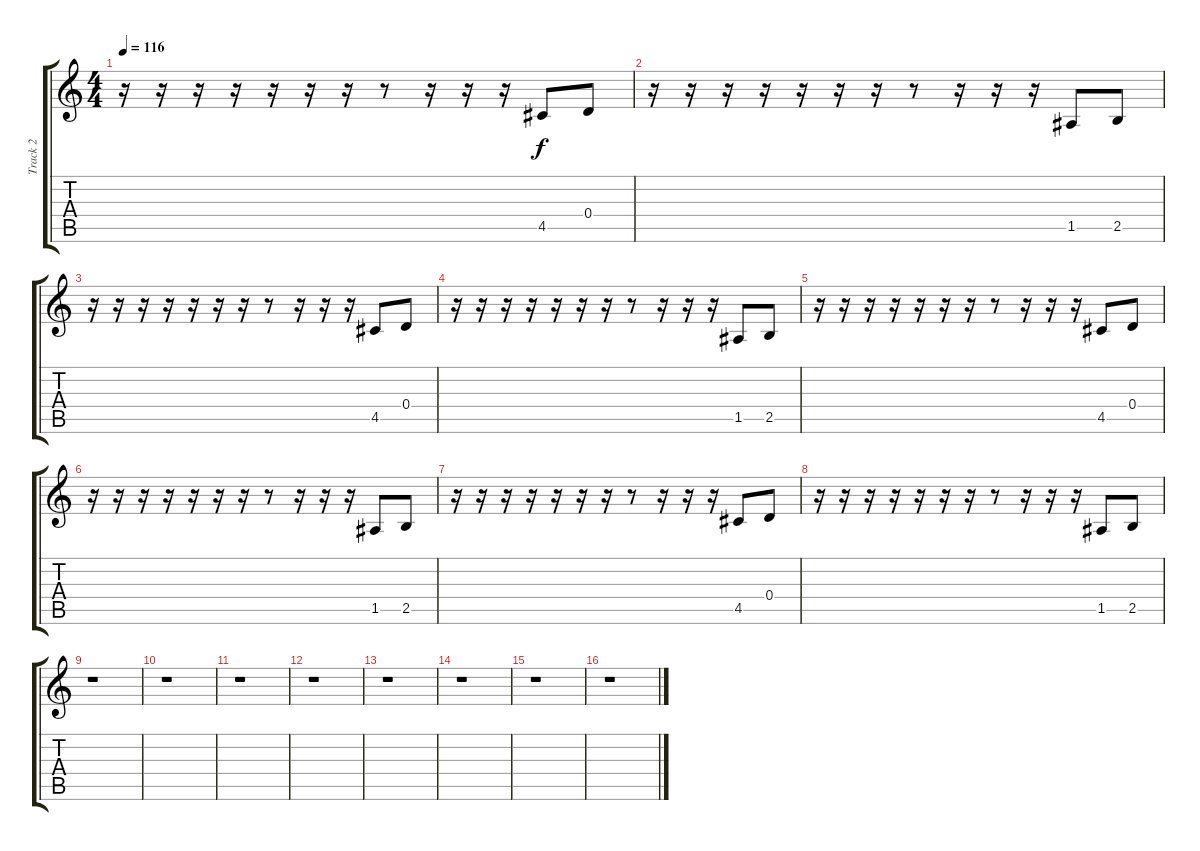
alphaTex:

\track ("Track 2" "Track 2") {instrument synthbass1}
\staff {score tabs}
\tuning (E4 B3 G3 D3 A2 E2) {hide}
\ts (4 4)
\tempo 116
\clef g2
\ks c
r.16{dy f} r.16 r.16 r.16 r.16 r.16 r.16 r.8 r.16 r.16 r.16 4.5.8 0.4.8 |
r.16 r.16 r.16 r.16 r.16 r.16 r.16 r.8 r.16 r.16 r.16 1.5.8 2.5.8 |
r.16 r.16 r.16 r.16 r.16 r.16 r.16 r.8 r.16 r.16 r.16 4.5.8 0.4.8 |
r.16 r.16 r.16 r.16 r.16 r.16 r.16 r.8 r.16 r.16 r.16 1.5.8 2.5.8 |
r.16 r.16 r.16 r.16 r.16 r.16 r.16 r.8 r.16 r.16 r.16 4.5.8 0.4.8 |
r.16 r.16 r.16 r.16 r.16 r.16 r.16 r.8 r.16 r.16 r.16 1.5.8 2.5.8 |
r.16 r.16 r.16 r.16 r.16 r.16 r.16 r.8 r.16 r.16 r.16 4.5.8 0.4.8 |
r.16 r.16 r.16 r.16 r.16 r.16 r.16 r.8 r.16 r.16 r.16 1.5.8 2.5.8 |
r.1 |
r.1 |
r.1 |
r.1 |
r.1 |
r.1 |
r.1 |
r.1
